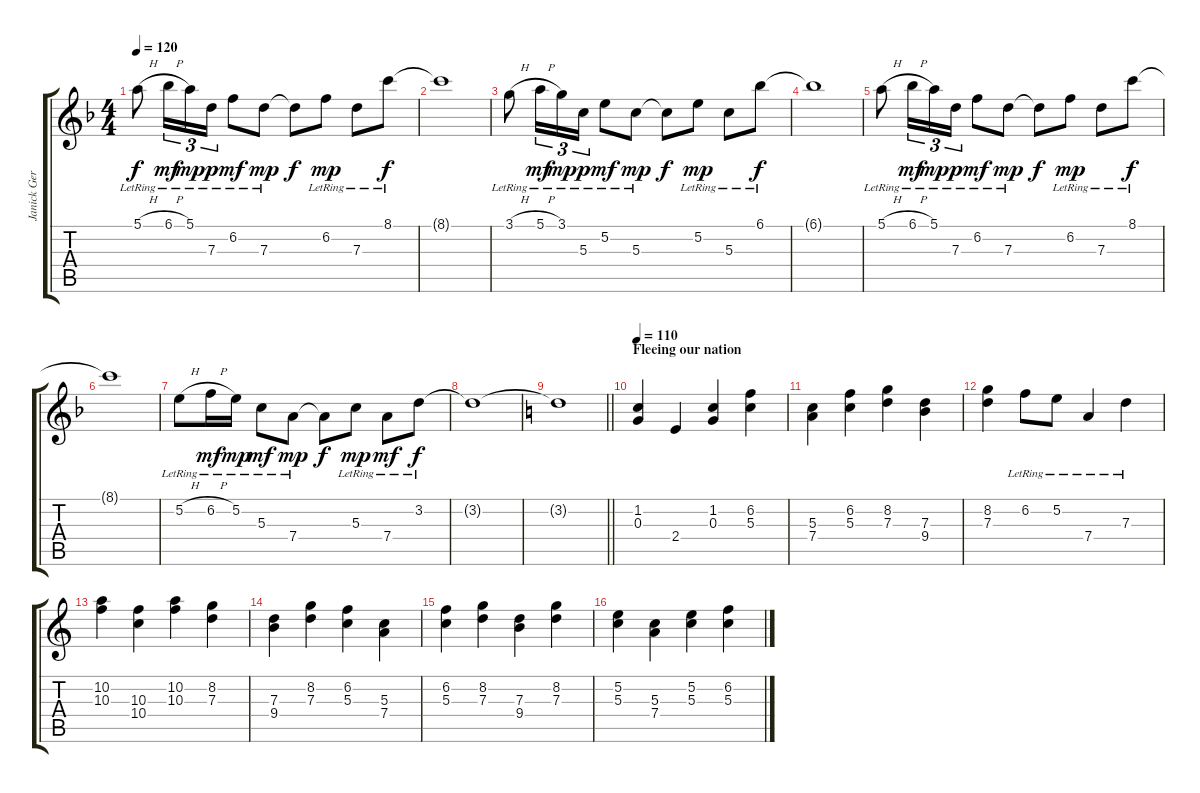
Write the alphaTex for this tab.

\track ("Janick Gers" "Janick Ger") {instrument acousticguitarsteel}
\staff {score tabs}
\tuning (E4 B3 G3 D3 A2 E2) {hide}
\ts (4 4)
\tempo 120
\clef g2
\ks f
5.1{h lr}.8{dy f} 6.1{h lr}.16{tu (3 2) dy mf} 5.1{lr}.16{tu (3 2) dy mp} 7.3{lr}.16{tu (3 2) dy p} 6.2{lr}.8{dy mf} 7.3{lr}.8{dy mp} 7.3{t}.8{dy f} 6.2{lr}.8{dy mp} 7.3{lr}.8 8.1{lr}.8{dy f} |
8.1{t}.1 |
3.1{h lr}.8 5.1{h lr}.16{tu (3 2) dy mf} 3.1{lr}.16{tu (3 2) dy mp} 5.3{lr}.16{tu (3 2) dy p} 5.2{lr}.8{dy mf} 5.3{lr}.8{dy mp} 5.3{t}.8{dy f} 5.2{lr}.8{dy mp} 5.3{lr}.8 6.1{lr}.8{dy f} |
6.1{t}.1 |
5.1{h lr}.8 6.1{h lr}.16{tu (3 2) dy mf} 5.1{lr}.16{tu (3 2) dy mp} 7.3{lr}.16{tu (3 2) dy p} 6.2{lr}.8{dy mf} 7.3{lr}.8{dy mp} 7.3{t}.8{dy f} 6.2{lr}.8{dy mp} 7.3{lr}.8 8.1{lr}.8{dy f} |
8.1{t}.1 |
5.2{h lr}.8 6.2{h lr}.16{dy mf} 5.2{lr}.16{dy mp} 5.3{lr}.8{dy mf} 7.4{lr}.8{dy mp} 7.4{t}.8{dy f} 5.3{lr}.8{dy mp} 7.4{lr}.8{dy mf} 3.2{lr}.8{dy f} |
3.2{t}.1 |
\barLineRight lightlight
\ks c
3.2{t}.1 |
\section ("" "Fleeing our nation")
\tempo 110
(1.2 0.3).4 2.4.4 (1.2 0.3).4 (6.2 5.3).4 |
(5.3 7.4).4 (6.2 5.3).4 (8.2 7.3).4 (7.3 9.4).4 |
(8.2 7.3).4 6.2{lr}.8 5.2{lr}.8 7.4{lr}.4 7.3{lr}.4 |
(10.2 10.3).4 (10.3 10.4).4 (10.2 10.3).4 (8.2 7.3).4 |
(7.3 9.4).4 (8.2 7.3).4 (6.2 5.3).4 (5.3 7.4).4 |
(6.2 5.3).4 (8.2 7.3).4 (7.3 9.4).4 (8.2 7.3).4 |
(5.2 5.3).4 (5.3 7.4).4 (5.2 5.3).4 (6.2 5.3).4
